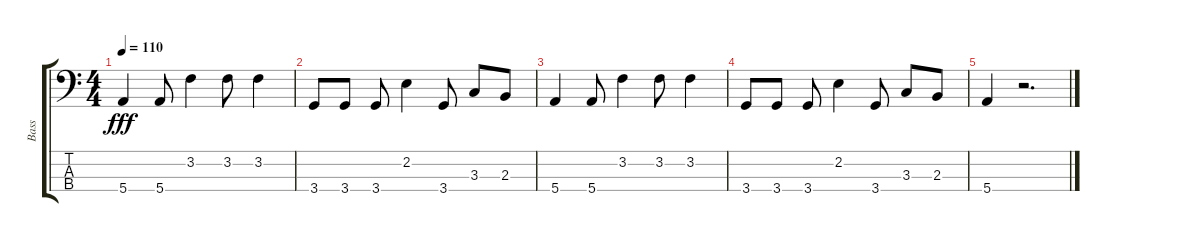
\track ("Bass" "Bass") {instrument electricbasspick}
\staff {score tabs}
\tuning (G2 D2 A1 E1) {hide}
\ts (4 4)
\tempo 110
\clef f4
\ks c
5.4.4{dy fff} 5.4.8 3.2.4 3.2.8 3.2.4 |
3.4.8 3.4.8 3.4.8 2.2.4 3.4.8 3.3.8 2.3.8 |
5.4.4 5.4.8 3.2.4 3.2.8 3.2.4 |
3.4.8 3.4.8 3.4.8 2.2.4 3.4.8 3.3.8 2.3.8 |
5.4.4 r.2{d}
